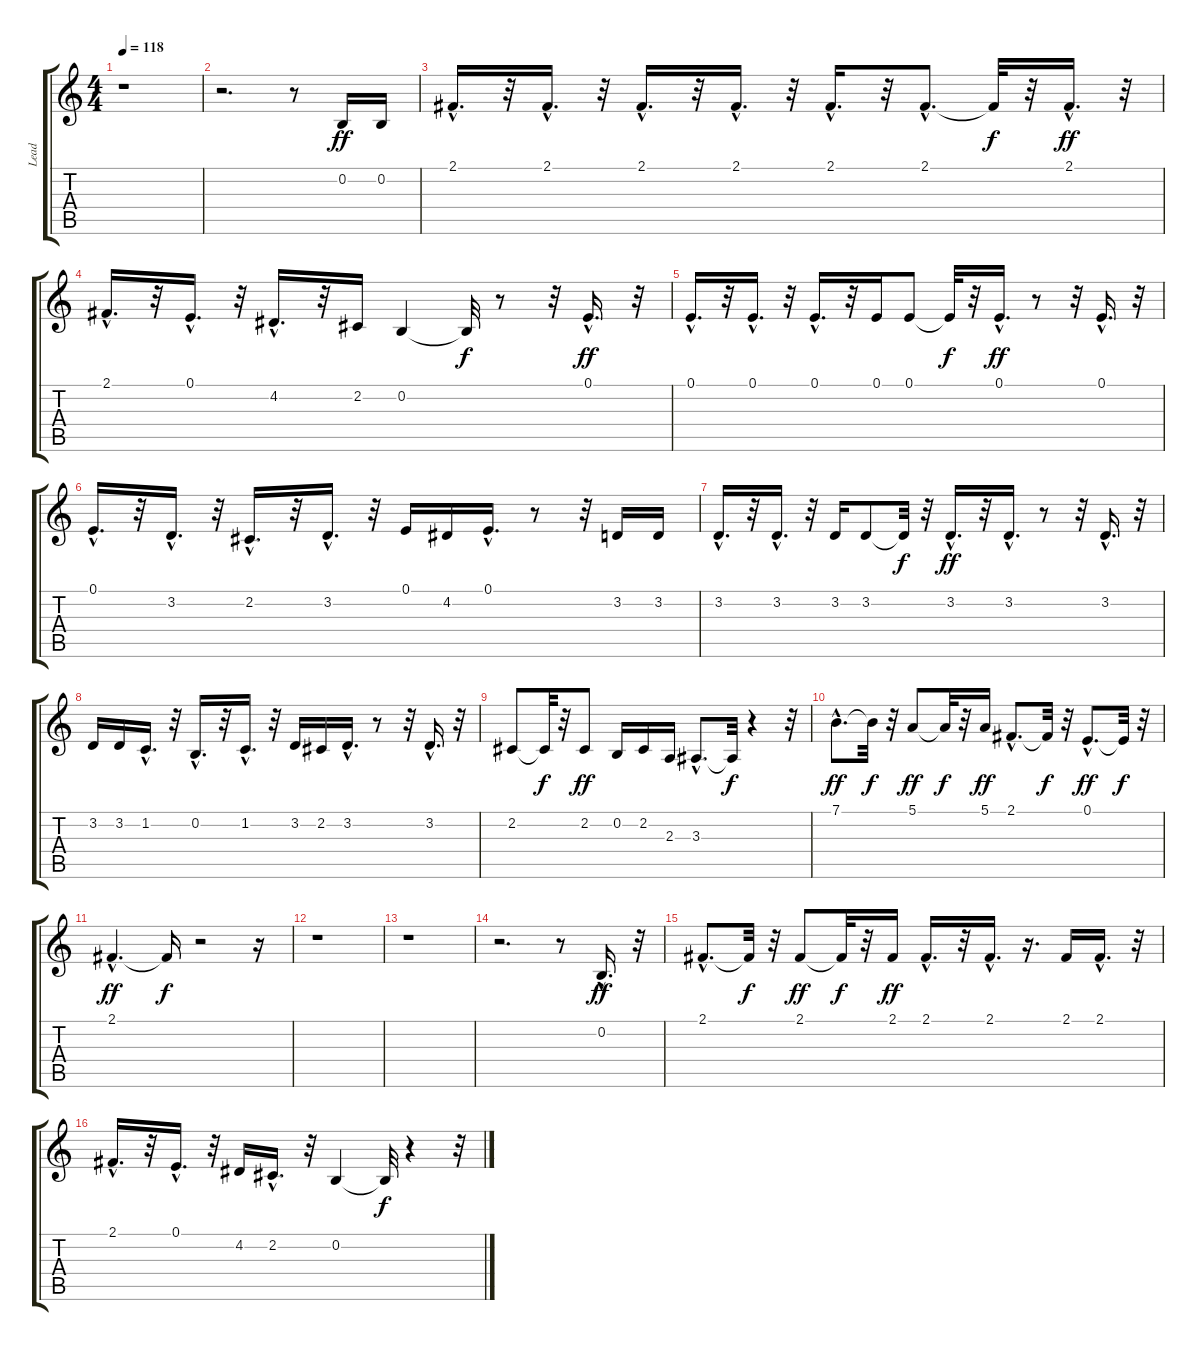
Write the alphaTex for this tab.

\track ("Lead                " "Lead      ") {instrument acousticgrandpiano}
\staff {score tabs}
\tuning (E4 B3 G3 D3 A2 E2) {hide}
\ts (4 4)
\tempo 118
\clef g2
\ks c
r.1{dy ff} |
r.2{d} r.8 0.2.16 0.2.16 |
2.1{hac}.16{d} r.32 2.1{hac}.16{d} r.32 2.1{hac}.16{d} r.32 2.1{hac}.16{d} r.32 2.1{hac}.16{d} r.32 2.1{hac}.8{d} 2.1{t}.32{dy f} r.32 2.1{hac}.16{d dy ff} r.32 |
2.1{hac}.16{d} r.32 0.1{hac}.16{d} r.32 4.2{hac}.16{d} r.32 2.2.16 0.2.4 0.2{t}.32{dy f} r.8 r.32 0.1{hac}.16{d dy ff} r.32 |
0.1{hac}.16{d} r.32 0.1{hac}.16{d} r.32 0.1{hac}.16{d} r.32 0.1.16 0.1.8 0.1{t}.32{dy f} r.32 0.1{hac}.16{d dy ff} r.8 r.32 0.1{hac}.16{d} r.32 |
0.1{hac}.16{d} r.32 3.2{hac}.16{d} r.32 2.2{hac}.16{d} r.32 3.2{hac}.16{d} r.32 0.1.16 4.2.16 0.1{hac}.16{d} r.8 r.32 3.2.16 3.2.16 |
3.2{hac}.16{d} r.32 3.2{hac}.16{d} r.32 3.2.16 3.2.8 3.2{t}.32{dy f} r.32 3.2{hac}.16{d dy ff} r.32 3.2{hac}.16{d} r.8 r.32 3.2{hac}.16{d} r.32 |
3.2.16 3.2.16 1.2{hac}.16{d} r.32 0.2{hac}.16{d} r.32 1.2{hac}.16{d} r.32 3.2.16 2.2.16 3.2{hac}.16{d} r.8 r.32 3.2{hac}.16{d} r.32 |
2.2.8 2.2{t}.32{dy f} r.32 2.2.8{dy ff} 0.2.16 2.2.16 2.3.16 3.3{hac}.8{d} 3.3{t}.32{dy f} r.4 r.32 |
7.1{hac}.8{d dy ff} 7.1{t}.32{dy f} r.32 5.1.8{dy ff} 5.1{t}.32{dy f} r.32 5.1.16{dy ff} 2.1{hac}.8{d} 2.1{t}.32{dy f} r.32 0.1{hac}.8{d dy ff} 0.1{t}.32{dy f} r.32 |
2.1{hac}.4{d dy ff} 2.1{t}.16{dy f} r.2 r.16 |
r.1 |
r.1 |
r.2{d} r.8 0.2{hac}.16{d dy ff} r.32 |
2.1{hac}.8{d} 2.1{t}.32{dy f} r.32 2.1.8{dy ff} 2.1{t}.32{dy f} r.32 2.1.16{dy ff} 2.1{hac}.16{d} r.32 2.1{hac}.16{d} r.16{d} 2.1.16 2.1{hac}.16{d} r.32 |
2.1{hac}.16{d} r.32 0.1{hac}.16{d} r.32 4.2.16 2.2{hac}.16{d} r.32 0.2.4 0.2{t}.32{dy f} r.4 r.32
